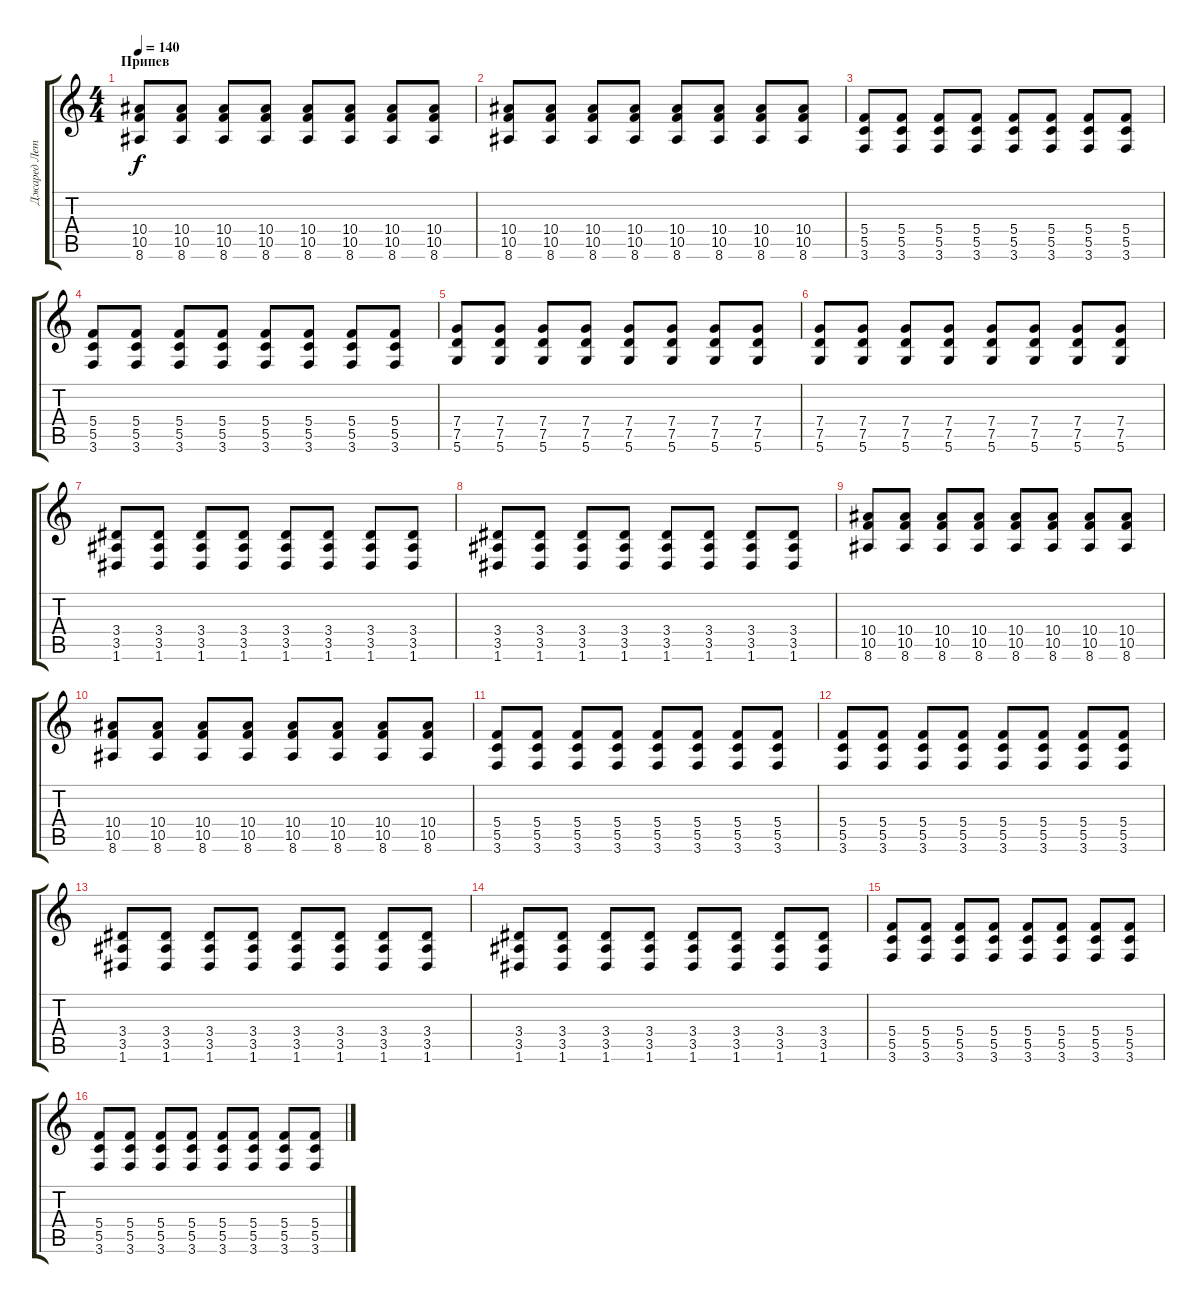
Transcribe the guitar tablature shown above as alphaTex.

\track ("Джаред Лето" "Джаред Лет") {instrument electricguitarclean}
\staff {score tabs}
\tuning (D4 A3 F3 C3 G2 D2) {hide}
\ts (4 4)
\section ("" "Припев")
\tempo 140
\clef g2
\ks c
(10.4 10.5 8.6).8{dy f} (10.4 10.5 8.6).8 (10.4 10.5 8.6).8 (10.4 10.5 8.6).8 (10.4 10.5 8.6).8 (10.4 10.5 8.6).8 (10.4 10.5 8.6).8 (10.4 10.5 8.6).8 |
(10.4 10.5 8.6).8 (10.4 10.5 8.6).8 (10.4 10.5 8.6).8 (10.4 10.5 8.6).8 (10.4 10.5 8.6).8 (10.4 10.5 8.6).8 (10.4 10.5 8.6).8 (10.4 10.5 8.6).8 |
(5.4 5.5 3.6).8 (5.4 5.5 3.6).8 (5.4 5.5 3.6).8 (5.4 5.5 3.6).8 (5.4 5.5 3.6).8 (5.4 5.5 3.6).8 (5.4 5.5 3.6).8 (5.4 5.5 3.6).8 |
(5.4 5.5 3.6).8 (5.4 5.5 3.6).8 (5.4 5.5 3.6).8 (5.4 5.5 3.6).8 (5.4 5.5 3.6).8 (5.4 5.5 3.6).8 (5.4 5.5 3.6).8 (5.4 5.5 3.6).8 |
(7.4 7.5 5.6).8 (7.4 7.5 5.6).8 (7.4 7.5 5.6).8 (7.4 7.5 5.6).8 (7.4 7.5 5.6).8 (7.4 7.5 5.6).8 (7.4 7.5 5.6).8 (7.4 7.5 5.6).8 |
(7.4 7.5 5.6).8 (7.4 7.5 5.6).8 (7.4 7.5 5.6).8 (7.4 7.5 5.6).8 (7.4 7.5 5.6).8 (7.4 7.5 5.6).8 (7.4 7.5 5.6).8 (7.4 7.5 5.6).8 |
(3.4 3.5 1.6).8 (3.4 3.5 1.6).8 (3.4 3.5 1.6).8 (3.4 3.5 1.6).8 (3.4 3.5 1.6).8 (3.4 3.5 1.6).8 (3.4 3.5 1.6).8 (3.4 3.5 1.6).8 |
(3.4 3.5 1.6).8 (3.4 3.5 1.6).8 (3.4 3.5 1.6).8 (3.4 3.5 1.6).8 (3.4 3.5 1.6).8 (3.4 3.5 1.6).8 (3.4 3.5 1.6).8 (3.4 3.5 1.6).8 |
(10.4 10.5 8.6).8 (10.4 10.5 8.6).8 (10.4 10.5 8.6).8 (10.4 10.5 8.6).8 (10.4 10.5 8.6).8 (10.4 10.5 8.6).8 (10.4 10.5 8.6).8 (10.4 10.5 8.6).8 |
(10.4 10.5 8.6).8 (10.4 10.5 8.6).8 (10.4 10.5 8.6).8 (10.4 10.5 8.6).8 (10.4 10.5 8.6).8 (10.4 10.5 8.6).8 (10.4 10.5 8.6).8 (10.4 10.5 8.6).8 |
(5.4 5.5 3.6).8 (5.4 5.5 3.6).8 (5.4 5.5 3.6).8 (5.4 5.5 3.6).8 (5.4 5.5 3.6).8 (5.4 5.5 3.6).8 (5.4 5.5 3.6).8 (5.4 5.5 3.6).8 |
(5.4 5.5 3.6).8 (5.4 5.5 3.6).8 (5.4 5.5 3.6).8 (5.4 5.5 3.6).8 (5.4 5.5 3.6).8 (5.4 5.5 3.6).8 (5.4 5.5 3.6).8 (5.4 5.5 3.6).8 |
(3.4 3.5 1.6).8 (3.4 3.5 1.6).8 (3.4 3.5 1.6).8 (3.4 3.5 1.6).8 (3.4 3.5 1.6).8 (3.4 3.5 1.6).8 (3.4 3.5 1.6).8 (3.4 3.5 1.6).8 |
(3.4 3.5 1.6).8 (3.4 3.5 1.6).8 (3.4 3.5 1.6).8 (3.4 3.5 1.6).8 (3.4 3.5 1.6).8 (3.4 3.5 1.6).8 (3.4 3.5 1.6).8 (3.4 3.5 1.6).8 |
(5.4 5.5 3.6).8 (5.4 5.5 3.6).8 (5.4 5.5 3.6).8 (5.4 5.5 3.6).8 (5.4 5.5 3.6).8 (5.4 5.5 3.6).8 (5.4 5.5 3.6).8 (5.4 5.5 3.6).8 |
(5.4 5.5 3.6).8 (5.4 5.5 3.6).8 (5.4 5.5 3.6).8 (5.4 5.5 3.6).8 (5.4 5.5 3.6).8 (5.4 5.5 3.6).8 (5.4 5.5 3.6).8 (5.4 5.5 3.6).8
